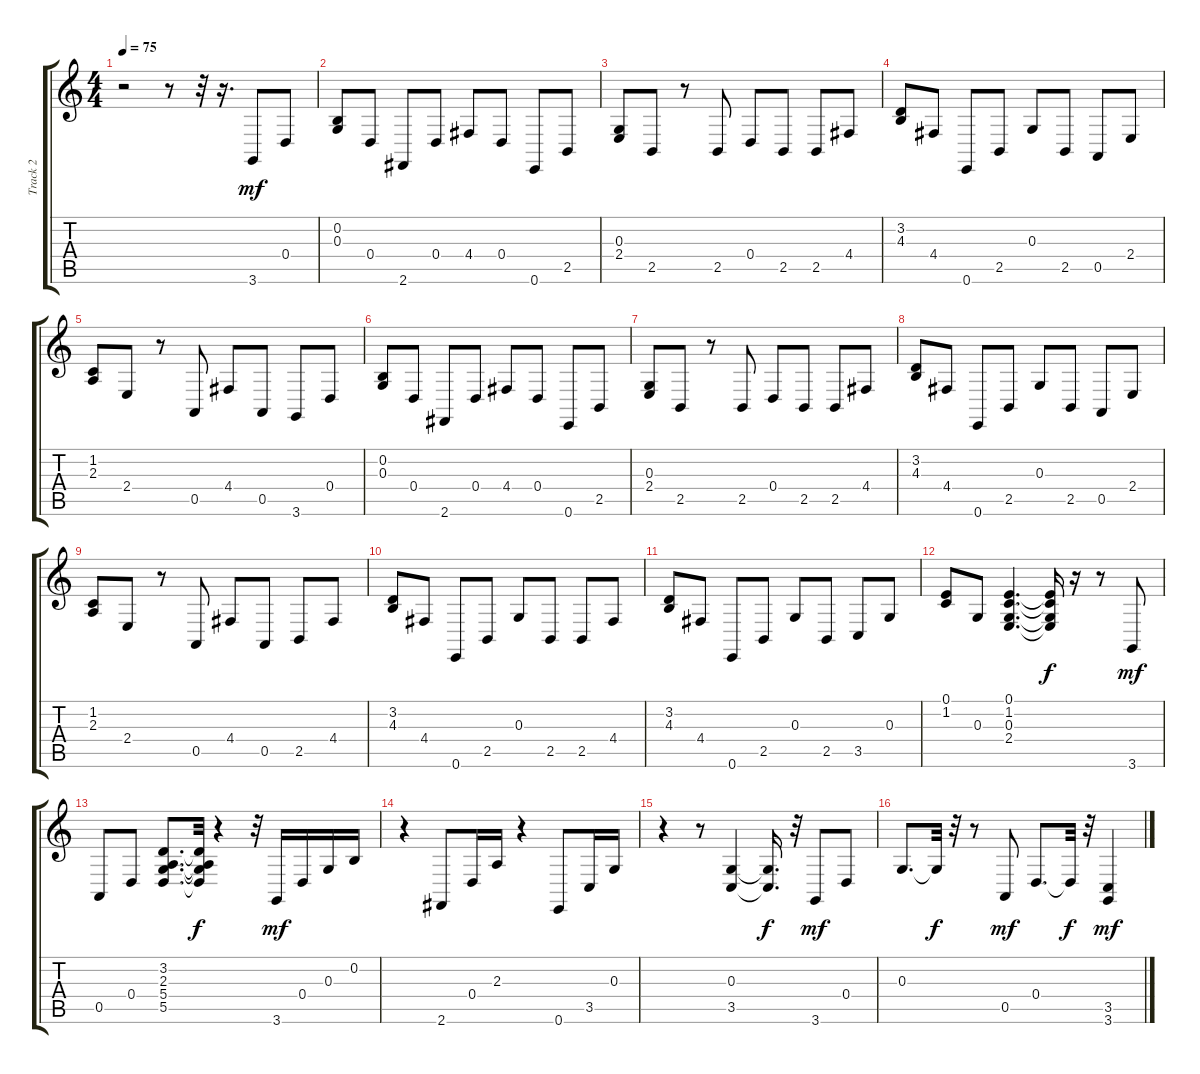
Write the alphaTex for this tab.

\track ("Track 2" "Track 2") {instrument acousticgrandpiano}
\staff {score tabs}
\tuning (E4 B3 G3 D3 A2 E2) {hide}
\ts (4 4)
\tempo 75
\clef g2
\ks c
r.2{dy f} r.8 r.32 r.16{d} 3.6.8{dy mf} 0.4.8 |
(0.2 0.3).8 0.4.8 2.6.8 0.4.8 4.4.8 0.4.8 0.6.8 2.5.8 |
(0.3 2.4).8 2.5.8 r.8 2.5.8 0.4.8 2.5.8 2.5.8 4.4.8 |
(3.2 4.3).8 4.4.8 0.6.8 2.5.8 0.3.8 2.5.8 0.5.8 2.4.8 |
(1.2 2.3).8 2.4.8 r.8 0.5.8 4.4.8 0.5.8 3.6.8 0.4.8 |
(0.2 0.3).8 0.4.8 2.6.8 0.4.8 4.4.8 0.4.8 0.6.8 2.5.8 |
(0.3 2.4).8 2.5.8 r.8 2.5.8 0.4.8 2.5.8 2.5.8 4.4.8 |
(3.2 4.3).8 4.4.8 0.6.8 2.5.8 0.3.8 2.5.8 0.5.8 2.4.8 |
(1.2 2.3).8 2.4.8 r.8 0.5.8 4.4.8 0.5.8 2.5.8 4.4.8 |
(3.2 4.3).8 4.4.8 0.6.8 2.5.8 0.3.8 2.5.8 2.5.8 4.4.8 |
(3.2 4.3).8 4.4.8 0.6.8 2.5.8 0.3.8 2.5.8 3.5.8 0.3.8 |
(0.1 1.2).8 0.3.8 (0.1 1.2 0.3 2.4).4{d} (0.1{t} 1.2{t} 0.3{t} 2.4{t}).16{dy f} r.16 r.8 3.6.8{dy mf} |
0.5.8 0.4.8 (3.2 2.3 5.4 5.5).8{d} (3.2{t} 2.3{t} 5.4{t} 5.5{t}).32{dy f} r.4 r.32 3.6.16{dy mf} 0.4.16 0.3.16 0.2.16 |
r.4 2.6.8 0.4.16 2.3.16 r.4 0.6.8 3.5.16 0.3.16 |
r.4 r.8 (0.3 3.5).4 (0.3{t} 3.5{t}).16{d dy f} r.32 3.6.8{dy mf} 0.4.8 |
0.3.8{d} 0.3{t}.32{dy f} r.32 r.8 0.5.8{dy mf} 0.4.8{d} 0.4{t}.32{dy f} r.32 (3.5 3.6).4{dy mf}
